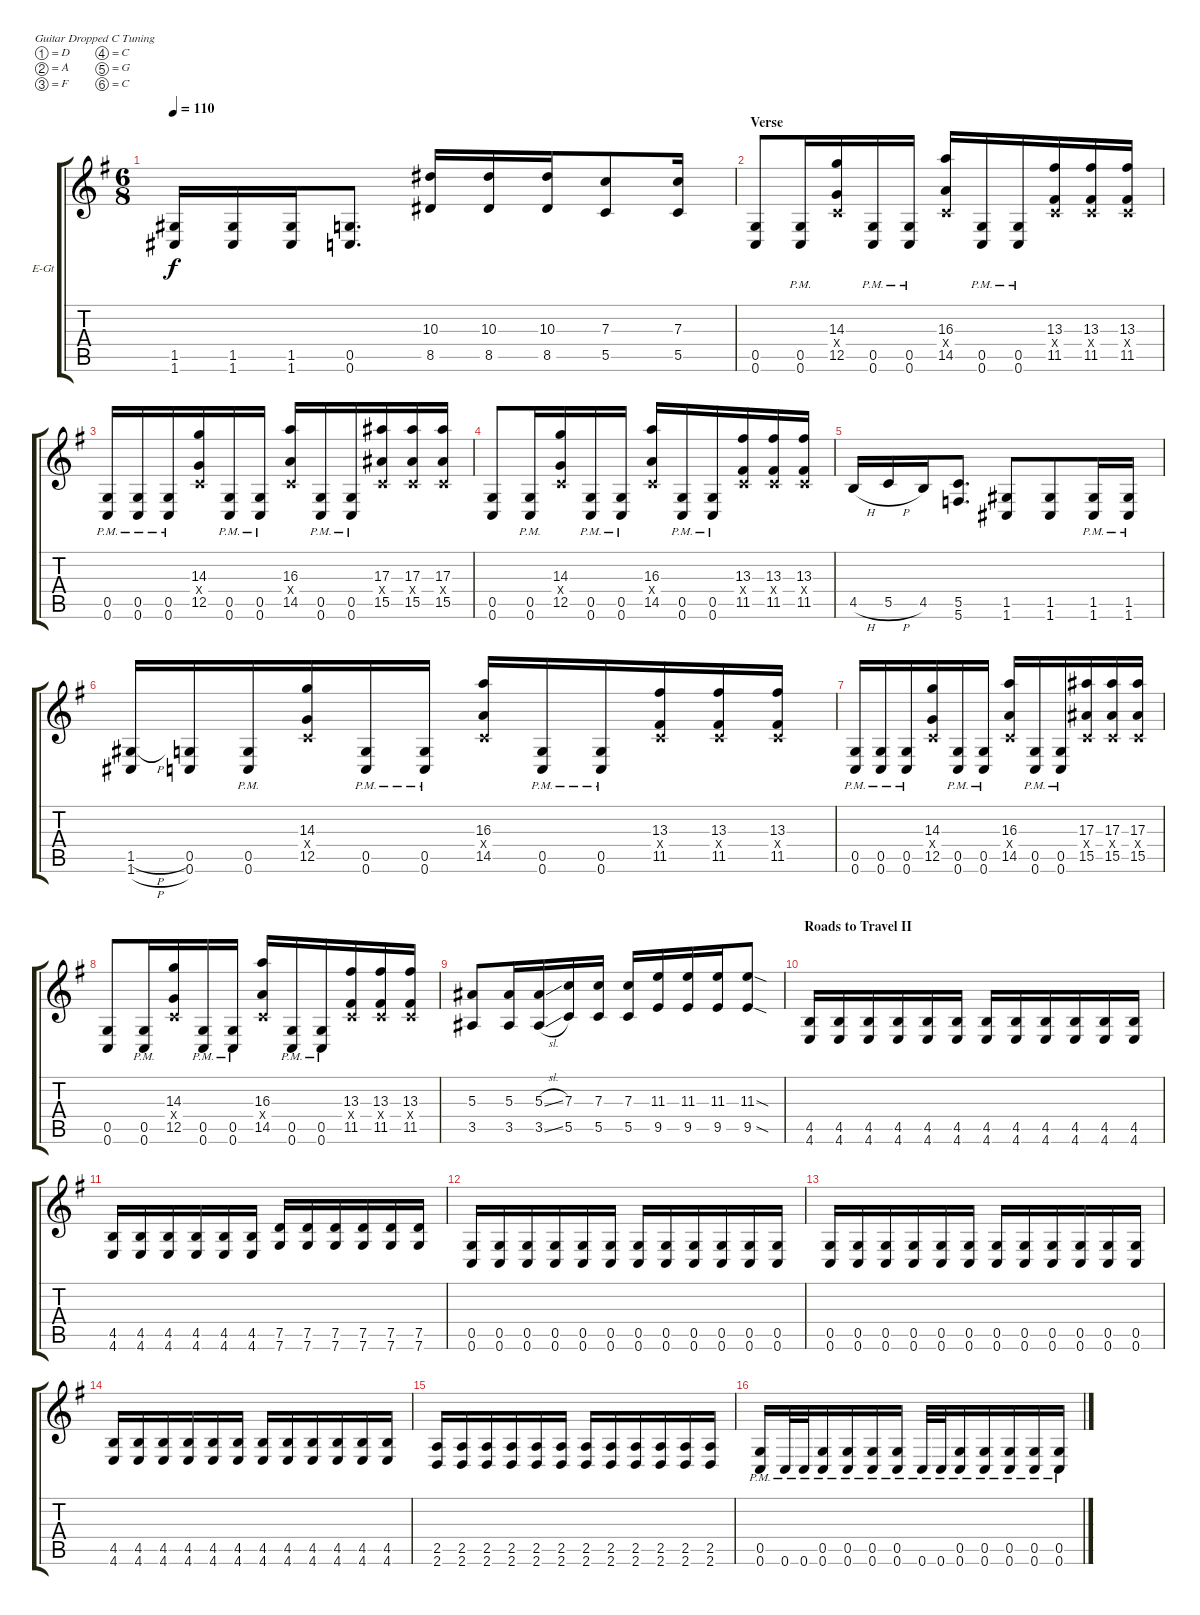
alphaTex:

\bracketExtendMode groupsimilarinstruments
\firstSystemTrackNameOrientation horizontal
\otherSystemsTrackNameOrientation horizontal
\track ("Electric Guitar 1" "E-Gt") {instrument distortionguitar}
\staff {score tabs}
\tuning (D4 A3 F3 C3 G2 C2)
\ts (6 8)
\tempo 110
\clef g2
\ks eminor
(1.6 1.5).16{dy f} (1.6 1.5).16 (1.6 1.5).16 (0.5 0.6).8{d} (8.5 10.3).16 (8.5 10.3).16 (8.5 10.3).16 (5.5 7.3).8 (5.5 7.3).16 |
\section ("" "Verse")
(0.6 0.5).8 (0.6{pm} 0.5{pm}).16 (12.5 14.3 0.4{x}).16 (0.6{pm} 0.5{pm}).16 (0.6{pm} 0.5{pm}).16 (14.5 16.3 0.4{x}).16 (0.6{pm} 0.5{pm}).16 (0.6{pm} 0.5{pm}).16 (11.5 13.3 0.4{x}).16 (11.5 13.3 0.4{x}).16 (11.5 13.3 0.4{x}).16 |
(0.6{pm} 0.5{pm}).16 (0.6{pm} 0.5{pm}).16 (0.6{pm} 0.5{pm}).16 (12.5 14.3 0.4{x}).16 (0.6{pm} 0.5{pm}).16 (0.6{pm} 0.5{pm}).16 (14.5 16.3 0.4{x}).16 (0.6{pm} 0.5{pm}).16 (0.6{pm} 0.5{pm}).16 (15.5 17.3 0.4{x}).16 (15.5 17.3 0.4{x}).16 (15.5 17.3 0.4{x}).16 |
(0.6 0.5).8 (0.6{pm} 0.5{pm}).16 (12.5 14.3 0.4{x}).16 (0.6{pm} 0.5{pm}).16 (0.6{pm} 0.5{pm}).16 (14.5 16.3 0.4{x}).16 (0.6{pm} 0.5{pm}).16 (0.6{pm} 0.5{pm}).16 (11.5 13.3 0.4{x}).16 (11.5 13.3 0.4{x}).16 (11.5 13.3 0.4{x}).16 |
4.5{h}.16 5.5{h}.16 4.5.16 (5.6 5.5).8{d} (1.6 1.5).8 (1.6 1.5).8 (1.5{pm} 1.6{pm}).16 (1.6{pm} 1.5{pm}).16 |
(1.6{h} 1.5{h}).16 (0.6 0.5).16 (0.6{pm} 0.5{pm}).16 (12.5 14.3 0.4{x}).16 (0.6{pm} 0.5{pm}).16 (0.6{pm} 0.5{pm}).16 (14.5 16.3 0.4{x}).16 (0.6{pm} 0.5{pm}).16 (0.6{pm} 0.5{pm}).16 (11.5 13.3 0.4{x}).16 (11.5 13.3 0.4{x}).16 (11.5 13.3 0.4{x}).16 |
(0.6{pm} 0.5{pm}).16 (0.6{pm} 0.5{pm}).16 (0.6{pm} 0.5{pm}).16 (12.5 14.3 0.4{x}).16 (0.6{pm} 0.5{pm}).16 (0.6{pm} 0.5{pm}).16 (14.5 16.3 0.4{x}).16 (0.6{pm} 0.5{pm}).16 (0.6{pm} 0.5{pm}).16 (15.5 17.3 0.4{x}).16 (15.5 17.3 0.4{x}).16 (15.5 17.3 0.4{x}).16 |
(0.6 0.5).8 (0.6{pm} 0.5{pm}).16 (12.5 14.3 0.4{x}).16 (0.6{pm} 0.5{pm}).16 (0.6{pm} 0.5{pm}).16 (14.5 16.3 0.4{x}).16 (0.6{pm} 0.5{pm}).16 (0.6{pm} 0.5{pm}).16 (11.5 13.3 0.4{x}).16 (11.5 13.3 0.4{x}).16 (11.5 13.3 0.4{x}).16 |
(3.5 5.3).8 (3.5 5.3).16 (5.3{sl} 3.5{sl}).16 (7.3 5.5).16 (5.5 7.3).16 (7.3 5.5).16 (9.5 11.3).16 (11.3 9.5).16 (11.3 9.5).16 (11.3{sod} 9.5{sod}).8 |
\section ("" "Roads to Travel II")
(4.6 4.5).16 (4.5 4.6).16 (4.5 4.6).16 (4.5 4.6).16 (4.5 4.6).16 (4.5 4.6).16 (4.6 4.5).16 (4.5 4.6).16 (4.5 4.6).16 (4.5 4.6).16 (4.5 4.6).16 (4.5 4.6).16 |
(4.5 4.6).16 (4.5 4.6).16 (4.5 4.6).16 (4.5 4.6).16 (4.5 4.6).16 (4.5 4.6).16 (7.5 7.6).16 (7.5 7.6).16 (7.5 7.6).16 (7.5 7.6).16 (7.5 7.6).16 (7.5 7.6).16 |
(0.6 0.5).16 (0.6 0.5).16 (0.6 0.5).16 (0.6 0.5).16 (0.6 0.5).16 (0.6 0.5).16 (0.6 0.5).16 (0.6 0.5).16 (0.6 0.5).16 (0.6 0.5).16 (0.6 0.5).16 (0.6 0.5).16 |
(0.6 0.5).16 (0.6 0.5).16 (0.6 0.5).16 (0.6 0.5).16 (0.6 0.5).16 (0.6 0.5).16 (0.6 0.5).16 (0.6 0.5).16 (0.6 0.5).16 (0.6 0.5).16 (0.6 0.5).16 (0.6 0.5).16 |
(4.6 4.5).16 (4.5 4.6).16 (4.5 4.6).16 (4.5 4.6).16 (4.5 4.6).16 (4.5 4.6).16 (4.6 4.5).16 (4.5 4.6).16 (4.5 4.6).16 (4.5 4.6).16 (4.5 4.6).16 (4.5 4.6).16 |
(2.5 2.6).16 (2.5 2.6).16 (2.5 2.6).16 (2.5 2.6).16 (2.5 2.6).16 (2.5 2.6).16 (2.5 2.6).16 (2.5 2.6).16 (2.5 2.6).16 (2.5 2.6).16 (2.5 2.6).16 (2.5 2.6).16 |
(0.6{pm} 0.5{pm}).16 0.6{pm}.32 0.6{pm}.32 (0.6{pm} 0.5{pm}).16 (0.6{pm} 0.5{pm}).16 (0.6{pm} 0.5{pm}).16 (0.6{pm} 0.5{pm}).16 0.6{pm}.32 0.6{pm}.32 (0.6{pm} 0.5{pm}).16 (0.6{pm} 0.5{pm}).16 (0.6{pm} 0.5{pm}).16 (0.6{pm} 0.5{pm}).16 (0.6{pm} 0.5{pm}).16
